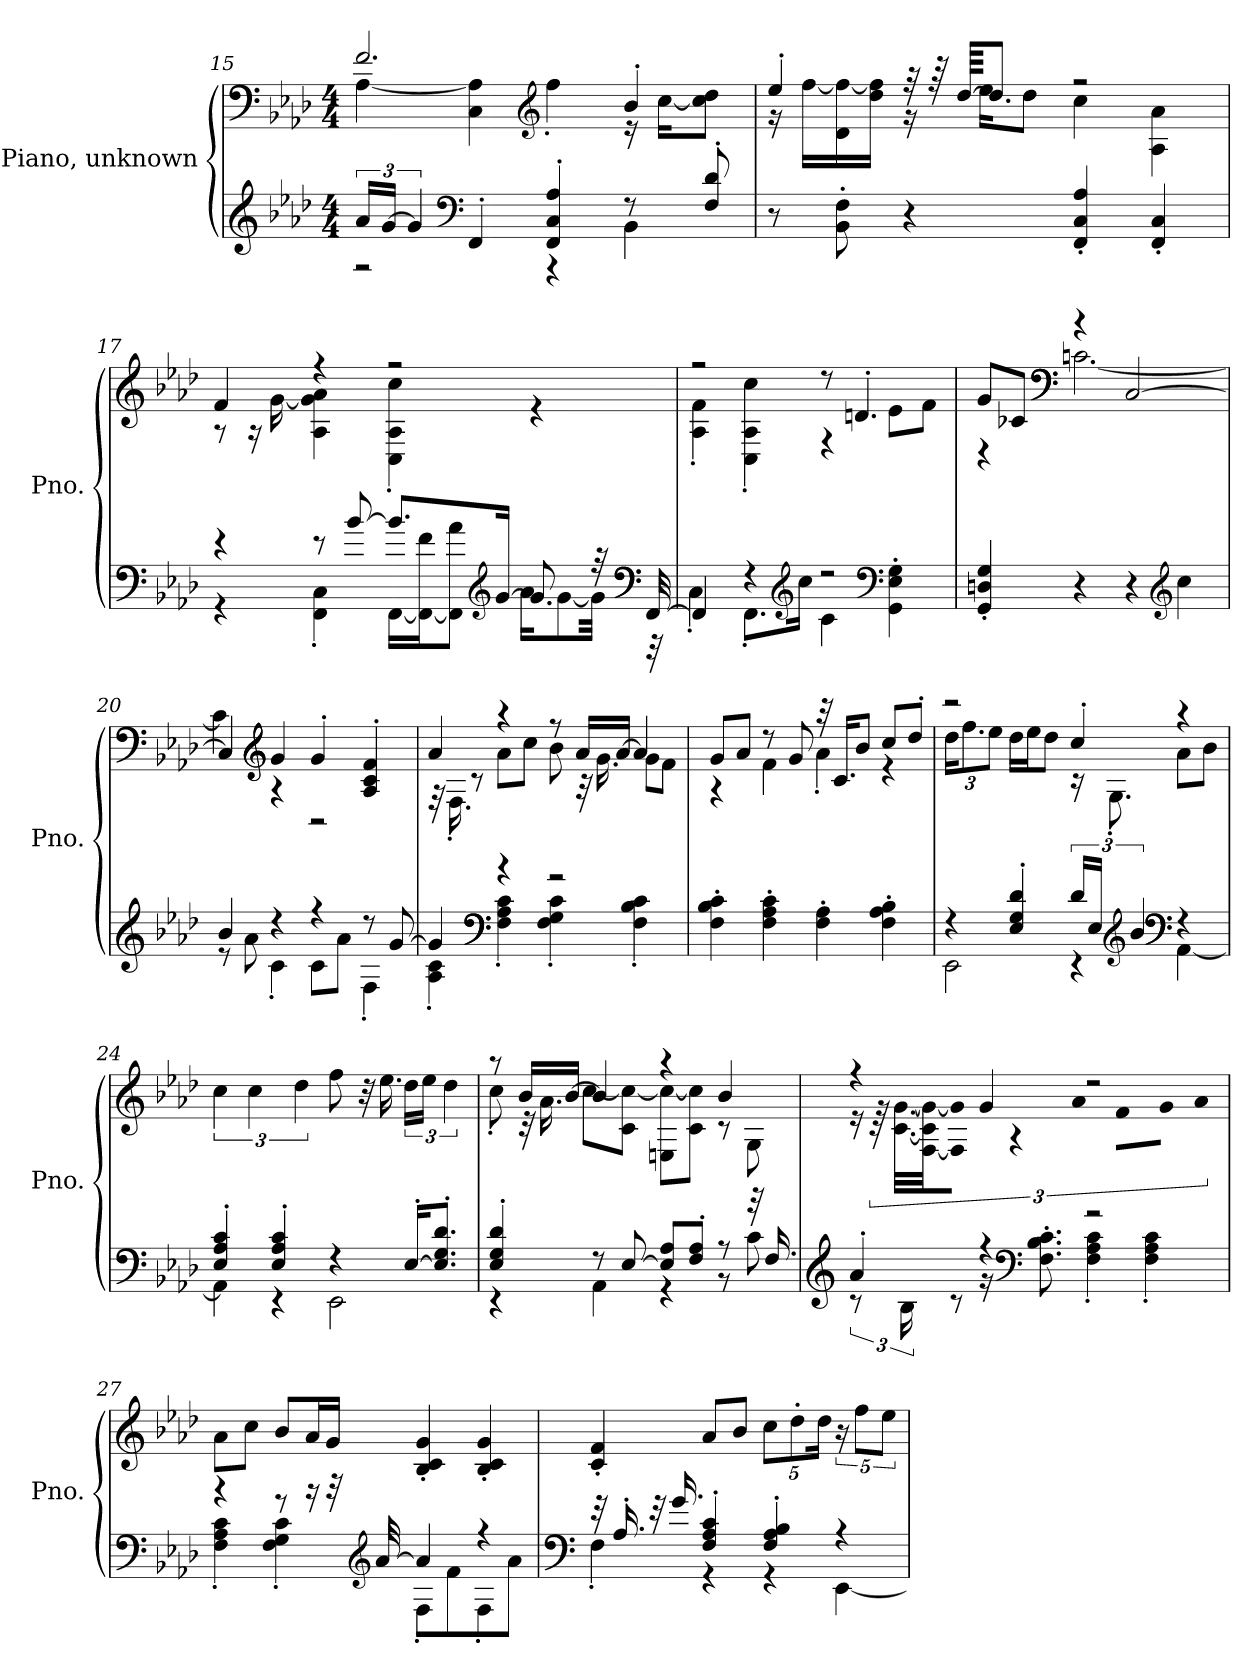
**kern	**kern
*part1	*part1
*staff2	*staff1
*I"Piano, unknown	*
*I'Pno.	*
*clefG2	*clefF4
*k[b-e-a-d-]	*k[b-e-a-d-]
*M4/4	*M4/4
=15	=15
*^	*^
24a-/LL	2r	2.f/	[4A-\
[24g/JJ	.	.	.
6g/]	.	.	.
*clefF4	*	*	*
4FF'/	.	.	4C\ 4A-\]
*	*	*clefG2	*
4FF/' 4C/' 4A-/'	4r	.	4ff'\
8r	4BB-\	4b-'/	16r
.	.	.	[16cc\KL
8F/' 8d-/'	.	.	8cc\] 8dd-\J
*v	*v	*	*
!!LO:LB:g=z	!!
=16	=16	=16
8r	4ee-'/	16r
.	.	[16ff\LL
8BB-\' 8F\'	.	16d-\ 16ff\_
.	.	16dd-\ 16ff\]JJ
4r	32r	16r
.	64r	.
.	[64dd-/KKKL	.
.	8.dd-/J]	16ee-\KL
.	.	8dd-\J
4FF/' 4C/' 4A-/'	2r	4cc\
4FF/' 4C/'	.	4A-\ 4a-\
=17	=17	=17
*^	*	*
4r	4r	4f/	8r
.	.	.	16r
.	.	.	[16g\
8r	4FF\' 4C\'	4r	4A-\ 4g\] 4a-\
[8b-/	.	.	.
8.b-/L]	[16FF\LL	2r	4C\' 4A-\' 4cc\'
.	16FF\_ 16f\J	.	.
.	8FF\] 8a-\J	.	.
*clefG2	*	*	*
[16g/Jk	.	.	.
8.g/]	16a-\KL	.	4r
.	[8g\	.	.
32r	32g\Jkk]	.	.
*clefF4	*	*	*
[32FF/	32r	.	.
!!LO:PB:g=z	!!
=18	=18	=18	=18
4FF/]	4C'\	2r	4A-\' 4f\'
4r	8.FF'\L	.	4C\' 4A-\' 4cc\'
*clefG2	*	*	*
.	16cc\Jk	.	.
2r	4c\	8r	4r
.	.	4.dn'/	.
*clefF4	*	*	*
.	4GG\' 4E-\' 4G\'	.	8e-\L
.	.	.	8f\J
*v	*v	*	*
=19	=19	=19
4GG/' 4Dn/' 4G/'	8g/L	4r
.	8c-X/J	.
*	*clefF4	*
4r	4r	[2.cn\
4r	[2C/	.
*clefG2	*	*
4cc\	.	.
=20	=20	=20
*^	*	*
4b-/	8r	4C/]	4c\]
.	8a-\	.	.
*	*	*clefG2	*
4r	4c'\	4g/	4r
4r	8c\L	4g'/	2r
.	8a-\J	.	.
8r	4F'\	4A-/' 4c/' 4f/'	.
[8g/	.	.	.
!!LO:LB:g=z	!!
=21	=21	=21	=21
4g/]	4A-\' 4c\'	4a-/	32r
.	.	.	16.F'\
.	.	.	8r
*clefF4	*	*	*
4r	4F\' 4A-\' 4c\'	4r	8a-\L
.	.	.	8cc\J
2r	4F\' 4G\' 4c\'	8r	8b-\
.	.	16a-/LL	32r
.	.	.	16.g\
.	.	[16a-/JJ	.
.	4F\' 4B-\' 4c\'	4a-/]	8g\L
.	.	.	8f\J
*v	*v	*	*
=22	=22	=22
4F\' 4B-\' 4c\'	8g/L	4r
.	8a-/J	.
4F\' 4A-\' 4c\'	8r	4f\
.	8g/	.
4F\' 4A-\'	32r	4a-'\
.	16.c/KL	.
.	8b-/J	.
4F\' 4A-\' 4B-\'	8cc/L	4r
.	8dd-'/J	.
=23	=23	=23
*^	*	*
*	*	*	*Xbrackettup
4r	2EE-\	2r	24dd-\KL
.	.	.	12.ff\
.	.	.	12ee-\J
4E-/' 4G/' 4d-/'	.	.	16dd-\LL
.	.	.	16ee-\J
.	.	.	8dd-\J
24d-/LL	4r	4cc'/	16r
24E-/JJ	.	.	.
.	.	.	8.G'\
*clefG2	*	*	*
6b-/	.	.	.
*clefF4	*	*	*
4r	[4AA-\	4r	8a-\L
.	.	.	8b-\J
*	*	*v	*v
!!LO:LB:g=z
=24	=24	=24
*	*	*brackettup
4E-/' 4A-/' 4c/'	4AA-\]	6cc\
.	.	6cc\
4E-/' 4A-/' 4c/'	4r	.
.	.	6dd-\
4r	2EE-\	8ff\
.	.	32r
.	.	16.ee-\
[16E-'/KL	.	24dd-\LL
.	.	24ee-\JJ
8.E-/]' 8.G/' 8.d-/'J	.	.
.	.	6dd-\
=25	=25	=25
*	*	*^
4E-/' 4G/' 4d-/'	4r	8r	8cc'\
.	.	16b-/LL	32r
.	.	.	16.a-\
.	.	[16b-/JJ	.
8r	4AA-\	4b-/]	[8cc\L
[8E-/	.	.	8c\ 8cc\_J
8E-/] 8A-/L	4r	4r	8En\ 8cc\_L
8F/' 8A-/'J	.	.	8c\ 8cc\]J
8r	8r	4b-/	8r
32r	8c\	.	8G\
16.F/	.	.	.
=26	=26	=26	=26
*clefG2	*	*	*
4a-'/	12r	4r	16r
.	.	.	96r
.	.	.	[48.c\ [48.g\LLL
.	24B-\	.	.
.	.	.	[48F\ 48c\] 48g\_JJ
.	8r	.	8F\] 8g\]J
4r	16r	4g/	8r
*clefF4	*	*	*
.	8.F\' 8.B-\' 8.c\'	.	.
.	.	.	8a-\
2r	4F\' 4A-\' 4c\'	2r	8f\L
.	.	.	8g\J
.	4F\' 4A-\' 4c\'	.	4a-\
*	*	*v	*v
!!LO:LB:g=z
=27	=27	=27
4r	4F\' 4A-\' 4c\'	8a-\L
.	.	8cc\J
8r	4F\' 4G\' 4c\'	8b-/L
16r	.	16a-/L
32r	.	16g/JJ
*clefG2	*	*
[32a-/	.	.
4a-/]	8F'\L	4B-/' 4c/' 4g/'
.	8f\	.
4r	8F'\	4B-/' 4c/' 4g/'
.	8a-\J	.
=28	=28	=28
*clefF4	*	*
32r	4F'\	4c/' 4f/'
16.A-'/	.	.
32r	.	.
16.g/	.	.
4F/' 4A-/' 4c/'	4r	8a-/L
.	.	8b-/J
4F/' 4A-/' 4B-/'	4r	10cc\L
.	.	10dd-'\
.	.	20dd-\Jk
4r	[4EE-\	20r
.	.	10ff\L
.	.	10ee-\J
*v	*v	*
=	=
*-	*-
